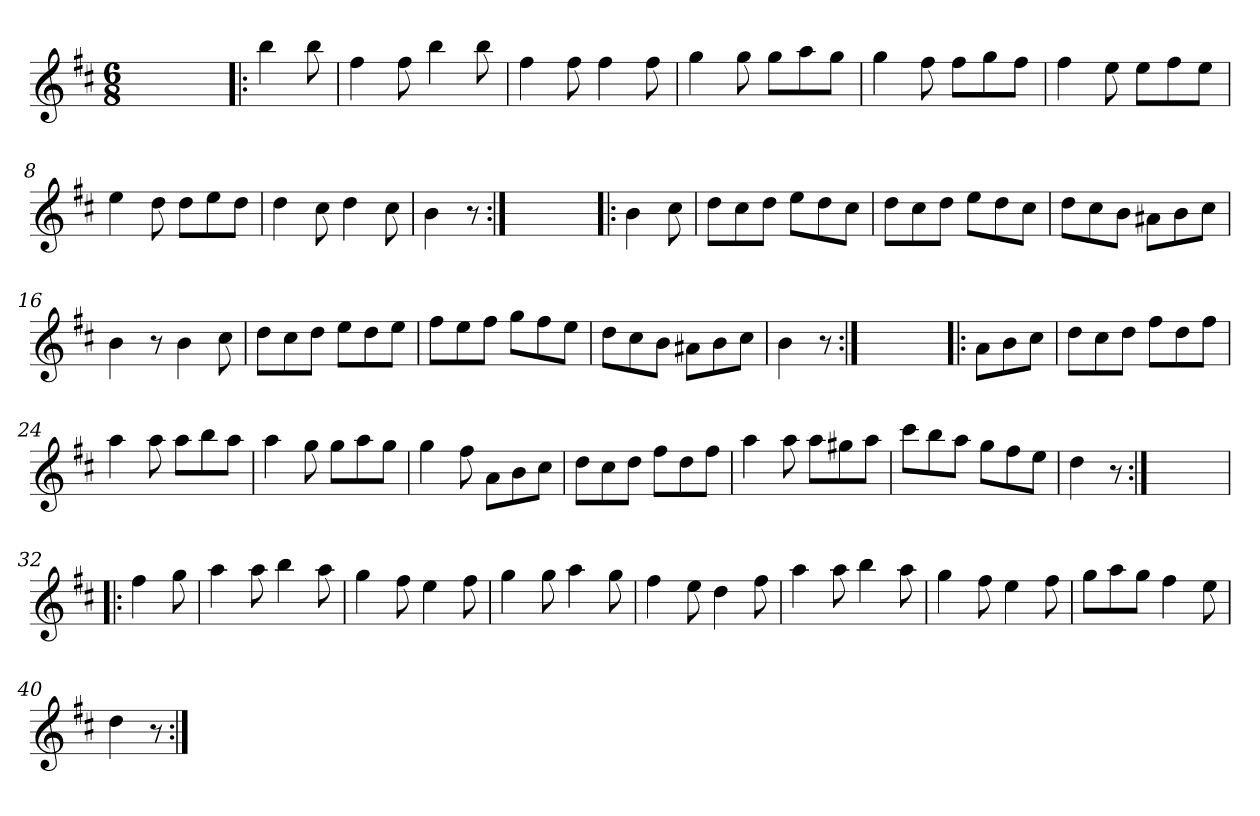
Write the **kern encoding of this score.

**kern
*part1
*staff1
*clefG2
*k[f#c#]
*b:
*M6/8
=1
2.ryy
=2!|:
4bb\
8bb\
=3
4ff#\
8ff#\
4bb\
8bb\
=4
4ff#\
8ff#\
4ff#\
8ff#\
=5
4gg\
8gg\
8gg\L
8aa\
8gg\J
=6
4gg\
8ff#\
8ff#\L
8gg\
8ff#\J
=7
4ff#\
8ee\
8ee\L
8ff#\
8ee\J
=8
4ee\
8dd\
8dd\L
8ee\
8dd\J
=9
4dd\
8cc#\
4dd\
8cc#\
=10
4b\
8r
!!LO:LB:g=z
=11:|!
2.ryy
=12!|:
4b\
8cc#\
=13
8dd\L
8cc#\
8dd\J
8ee\L
8dd\
8cc#\J
=14
8dd\L
8cc#\
8dd\J
8ee\L
8dd\
8cc#\J
=15
8dd\L
8cc#\
8b\J
8a#X\L
8b\
8cc#\J
=16
4b\
8r
4b\
8cc#\
=17
8dd\L
8cc#\
8dd\J
8ee\L
8dd\
8ee\J
=18
8ff#\L
8ee\
8ff#\J
8gg\L
8ff#\
8ee\J
!!LO:LB:g=z
=19
8dd\L
8cc#\
8b\J
8a#X\L
8b\
8cc#\J
=20
4b\
8r
=21:|!
2.ryy
=22!|:
8a\L
8b\
8cc#\J
=23
8dd\L
8cc#\
8dd\J
8ff#\L
8dd\
8ff#\J
=24
4aa\
8aa\
8aa\L
8bb\
8aa\J
=25
4aa\
8gg\
8gg\L
8aa\
8gg\J
=26
4gg\
8ff#\
8a\L
8b\
8cc#\J
!!LO:LB:g=z
=27
8dd\L
8cc#\
8dd\J
8ff#\L
8dd\
8ff#\J
=28
4aa\
8aa\
8aa\L
8gg#X\
8aa\J
=29
8ccc#\L
8bb\
8aa\J
8gg\L
8ff#\
8ee\J
=30
4dd\
8r
=31:|!
2.ryy
=32!|:
4ff#\
8gg\
=33
4aa\
8aa\
4bb\
8aa\
=34
4gg\
8ff#\
4ee\
8ff#\
=35
4gg\
8gg\
4aa\
8gg\
!!LO:LB:g=z
=36
4ff#\
8ee\
4dd\
8ff#\
=37
4aa\
8aa\
4bb\
8aa\
=38
4gg\
8ff#\
4ee\
8ff#\
=39
8gg\L
8aa\
8gg\J
4ff#\
8ee\
=40
4dd\
8r
=:|!
*-
